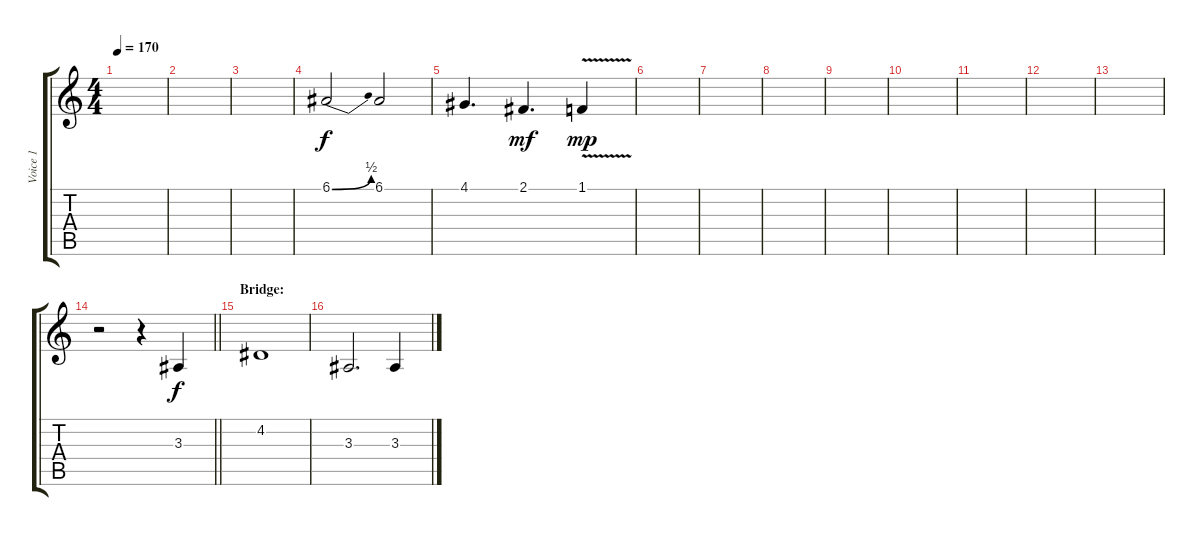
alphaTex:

\track ("Voice 1" "Voice 1") {instrument viola}
\staff {score tabs}
\tuning (E4 B3 G3 D3 A2 E2) {hide}
\ts (4 4)
\tempo 170
\clef g2
\ks c
|
|
|
6.1{be (bend 0 0 60 2)}.2 6.1.2 |
4.1.4{d} 2.1.4{d dy mf} 1.1{v}.4{dy mp} |
|
|
|
|
|
|
|
|
\barLineRight lightlight
r.2 r.4 3.3.4{dy f} |
\section ("" "Bridge:")
4.2.1 |
3.3.2{d} 3.3.4
